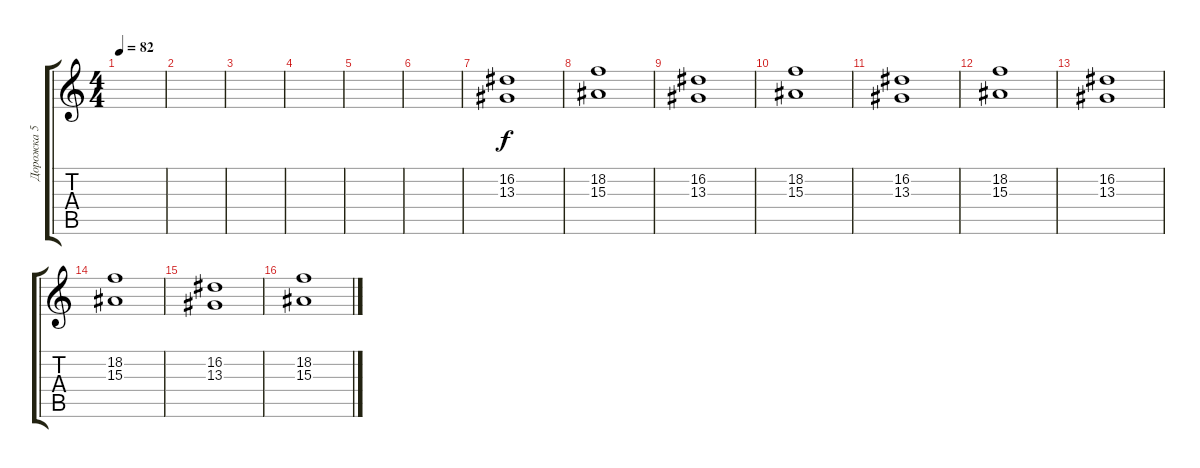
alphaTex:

\track ("Дорожка 5" "Дорожка 5") {instrument rockorgan}
\staff {score tabs}
\tuning (E4 B3 G3 D3 A2 E2) {hide}
\ts (4 4)
\tempo 82
\clef g2
\ks c
|
|
|
|
|
|
(16.2 13.3).1 |
(18.2 15.3).1 |
(16.2 13.3).1 |
(18.2 15.3).1 |
(16.2 13.3).1 |
(18.2 15.3).1 |
(16.2 13.3).1 |
(18.2 15.3).1 |
(16.2 13.3).1 |
(18.2 15.3).1
